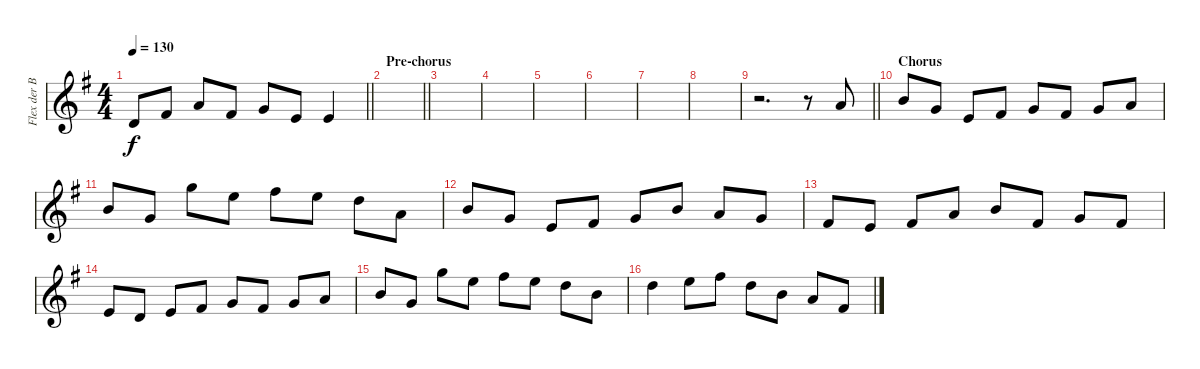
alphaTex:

\track ("Flex der Biegsame (Uilleann Pipes)" "Flex der B") {instrument bagpipe}
\staff {score}
\tuning (E4 B3 G3 D3 A2 E2) {hide}
\ts (4 4)
\tempo 130
\clef g2
\barLineRight lightlight
\ks g
17.5.8{dy f} 16.4.8 14.3.8 16.4.8 17.4.8 14.4.8 14.4.4 |
\section ("" "Pre-chorus")
\barLineRight lightlight
|
\section ("" "")
|
|
|
|
|
|
\barLineRight lightlight
r.2{d} r.8 5.1.8 |
\section ("" "Chorus")
7.1.8 8.2.8 0.1.8 7.2.8 8.2.8 7.2.8 8.2.8 5.1.8 |
7.1.8 8.2.8 15.1.8 12.1.8 14.1.8 12.1.8 10.1.8 10.2.8 |
7.1.8 8.2.8 9.3.8 7.2.8 8.2.8 7.1.8 5.1.8 3.1.8 |
2.1.8 0.1.8 2.1.8 5.1.8 7.1.8 7.2.8 8.2.8 7.2.8 |
0.1.8 7.3.8 0.1.8 7.2.8 8.2.8 7.2.8 8.2.8 5.1.8 |
7.1.8 8.2.8 15.1.8 12.1.8 14.1.8 12.1.8 10.1.8 12.2.8 |
10.1.4 12.1.8 14.1.8 15.2.8 16.3.8 14.3.8 16.4.8
